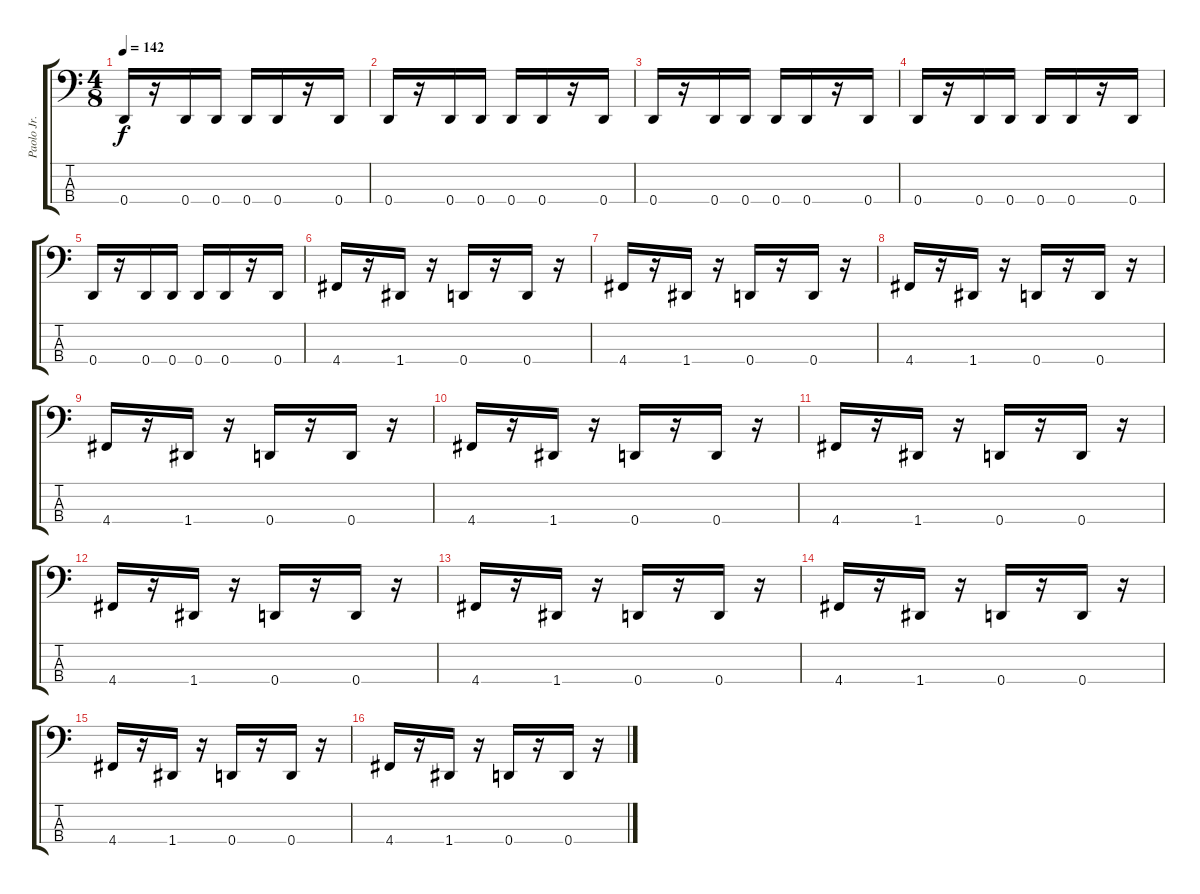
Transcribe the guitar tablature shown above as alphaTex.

\track ("Paolo Jr." "Paolo Jr.") {instrument electricbasspick}
\staff {score tabs}
\tuning (G2 D2 A1 D1) {hide}
\ts (4 8)
\tempo 142
\clef f4
\ks c
0.4.16{dy f} r.16 0.4.16 0.4.16 0.4.16 0.4.16 r.16 0.4.16 |
0.4.16 r.16 0.4.16 0.4.16 0.4.16 0.4.16 r.16 0.4.16 |
0.4.16 r.16 0.4.16 0.4.16 0.4.16 0.4.16 r.16 0.4.16 |
0.4.16 r.16 0.4.16 0.4.16 0.4.16 0.4.16 r.16 0.4.16 |
0.4.16 r.16 0.4.16 0.4.16 0.4.16 0.4.16 r.16 0.4.16 |
4.4.16 r.16 1.4.16 r.16 0.4.16 r.16 0.4.16 r.16 |
4.4.16 r.16 1.4.16 r.16 0.4.16 r.16 0.4.16 r.16 |
4.4.16 r.16 1.4.16 r.16 0.4.16 r.16 0.4.16 r.16 |
4.4.16 r.16 1.4.16 r.16 0.4.16 r.16 0.4.16 r.16 |
4.4.16 r.16 1.4.16 r.16 0.4.16 r.16 0.4.16 r.16 |
4.4.16 r.16 1.4.16 r.16 0.4.16 r.16 0.4.16 r.16 |
4.4.16 r.16 1.4.16 r.16 0.4.16 r.16 0.4.16 r.16 |
4.4.16 r.16 1.4.16 r.16 0.4.16 r.16 0.4.16 r.16 |
4.4.16 r.16 1.4.16 r.16 0.4.16 r.16 0.4.16 r.16 |
4.4.16 r.16 1.4.16 r.16 0.4.16 r.16 0.4.16 r.16 |
4.4.16 r.16 1.4.16 r.16 0.4.16 r.16 0.4.16 r.16
